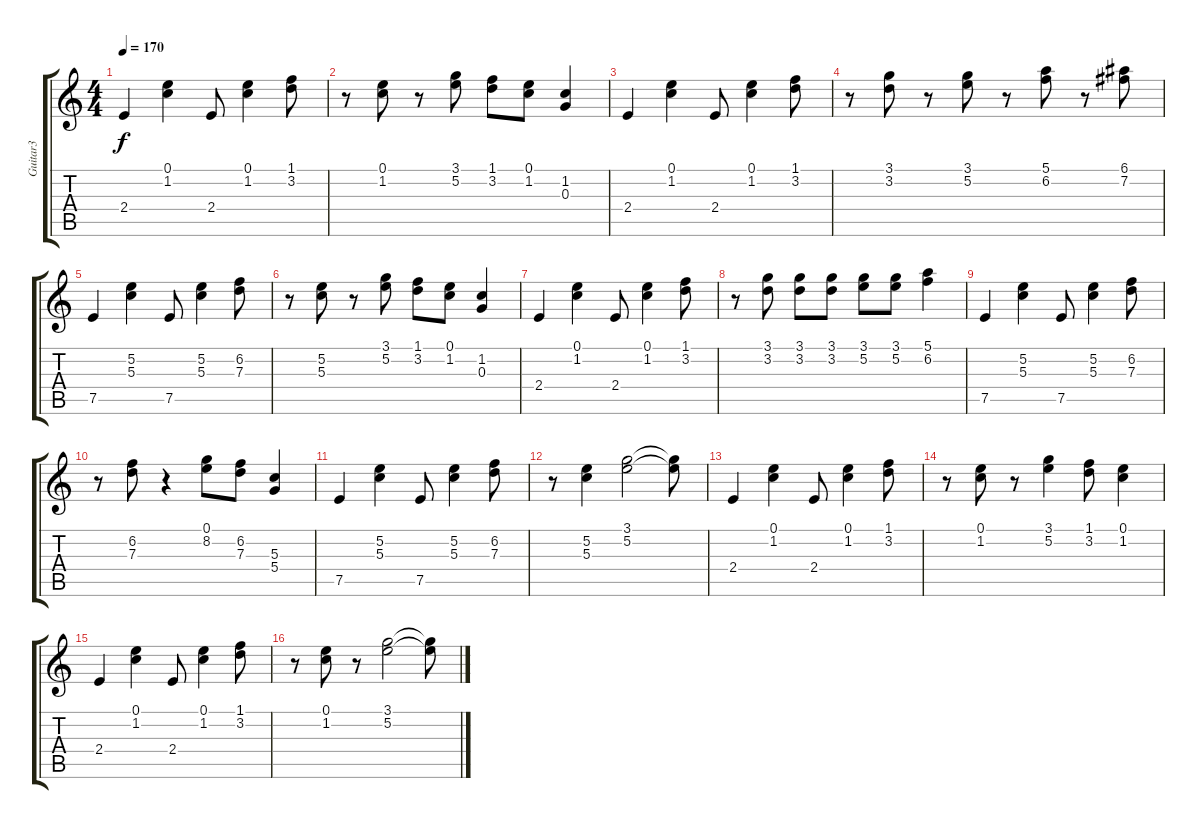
\track ("Guitar3" "Guitar3") {instrument distortionguitar}
\staff {score tabs}
\tuning (E4 B3 G3 D3 A2 E2) {hide}
\ts (4 4)
\tempo 170
\clef g2
\ks c
2.4.4{dy f} (0.1 1.2).4 2.4.8 (0.1 1.2).4 (1.1 3.2).8 |
r.8 (0.1 1.2).8 r.8 (3.1 5.2).8 (1.1 3.2).8 (0.1 1.2).8 (1.2 0.3).4 |
2.4.4 (0.1 1.2).4 2.4.8 (0.1 1.2).4 (1.1 3.2).8 |
r.8 (3.1 3.2).8 r.8 (3.1 5.2).8 r.8 (5.1 6.2).8 r.8 (6.1 7.2).8 |
7.5.4 (5.2 5.3).4 7.5.8 (5.2 5.3).4 (6.2 7.3).8 |
r.8 (5.2 5.3).8 r.8 (3.1 5.2).8 (1.1 3.2).8 (0.1 1.2).8 (1.2 0.3).4 |
2.4.4 (0.1 1.2).4 2.4.8 (0.1 1.2).4 (1.1 3.2).8 |
r.8 (3.1 3.2).8 (3.1 3.2).8 (3.1 3.2).8 (3.1 5.2).8 (3.1 5.2).8 (5.1 6.2).4 |
7.5.4 (5.2 5.3).4 7.5.8 (5.2 5.3).4 (6.2 7.3).8 |
r.8 (6.2 7.3).8 r.4 (0.1 8.2).8 (6.2 7.3).8 (5.3 5.4).4 |
7.5.4 (5.2 5.3).4 7.5.8 (5.2 5.3).4 (6.2 7.3).8 |
r.8 (5.2 5.3).4 (3.1 5.2).2 (3.1{t} 5.2{t}).8 |
2.4.4 (0.1 1.2).4 2.4.8 (0.1 1.2).4 (1.1 3.2).8 |
r.8 (0.1 1.2).8 r.8 (3.1 5.2).4 (1.1 3.2).8 (0.1 1.2).4 |
2.4.4 (0.1 1.2).4 2.4.8 (0.1 1.2).4 (1.1 3.2).8 |
r.8 (0.1 1.2).8 r.8 (3.1 5.2).2 (3.1{t} 5.2{t}).8
